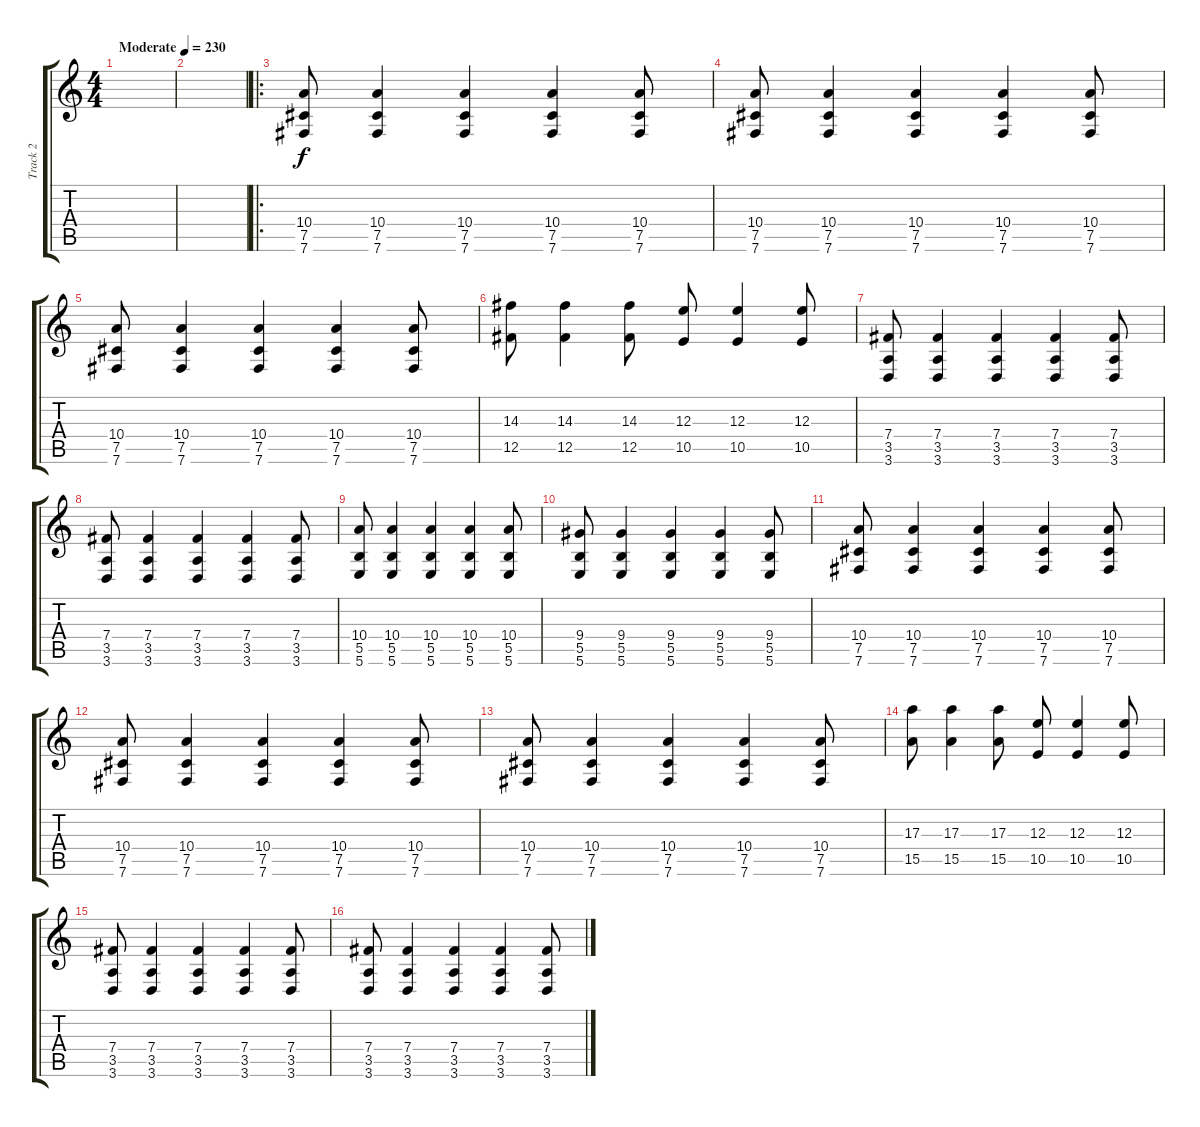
\track ("Track 2" "Track 2") {instrument distortionguitar}
\staff {score tabs}
\tuning (Db4 Ab3 E3 B2 Gb2 B1) {hide}
\ts (4 4)
\tempo (230 "Moderate")
\clef g2
\ks c
|
|
\ro
(10.4 7.5 7.6).8 (10.4 7.5 7.6).4 (10.4 7.5 7.6).4 (10.4 7.5 7.6).4 (10.4 7.5 7.6).8 |
(10.4 7.5 7.6).8 (10.4 7.5 7.6).4 (10.4 7.5 7.6).4 (10.4 7.5 7.6).4 (10.4 7.5 7.6).8 |
(10.4 7.5 7.6).8 (10.4 7.5 7.6).4 (10.4 7.5 7.6).4 (10.4 7.5 7.6).4 (10.4 7.5 7.6).8 |
(14.3 12.5).8 (14.3 12.5).4 (14.3 12.5).8 (12.3 10.5).8 (12.3 10.5).4 (12.3 10.5).8 |
(7.4 3.5 3.6).8 (7.4 3.5 3.6).4 (7.4 3.5 3.6).4 (7.4 3.5 3.6).4 (7.4 3.5 3.6).8 |
(7.4 3.5 3.6).8 (7.4 3.5 3.6).4 (7.4 3.5 3.6).4 (7.4 3.5 3.6).4 (7.4 3.5 3.6).8 |
(10.4 5.5 5.6).8 (10.4 5.5 5.6).4 (10.4 5.5 5.6).4 (10.4 5.5 5.6).4 (10.4 5.5 5.6).8 |
(9.4 5.5 5.6).8 (9.4 5.5 5.6).4 (9.4 5.5 5.6).4 (9.4 5.5 5.6).4 (9.4 5.5 5.6).8 |
(10.4 7.5 7.6).8 (10.4 7.5 7.6).4 (10.4 7.5 7.6).4 (10.4 7.5 7.6).4 (10.4 7.5 7.6).8 |
(10.4 7.5 7.6).8 (10.4 7.5 7.6).4 (10.4 7.5 7.6).4 (10.4 7.5 7.6).4 (10.4 7.5 7.6).8 |
(10.4 7.5 7.6).8 (10.4 7.5 7.6).4 (10.4 7.5 7.6).4 (10.4 7.5 7.6).4 (10.4 7.5 7.6).8 |
(17.3 15.5).8 (17.3 15.5).4 (17.3 15.5).8 (12.3 10.5).8 (12.3 10.5).4 (12.3 10.5).8 |
(7.4 3.5 3.6).8 (7.4 3.5 3.6).4 (7.4 3.5 3.6).4 (7.4 3.5 3.6).4 (7.4 3.5 3.6).8 |
(7.4 3.5 3.6).8 (7.4 3.5 3.6).4 (7.4 3.5 3.6).4 (7.4 3.5 3.6).4 (7.4 3.5 3.6).8
